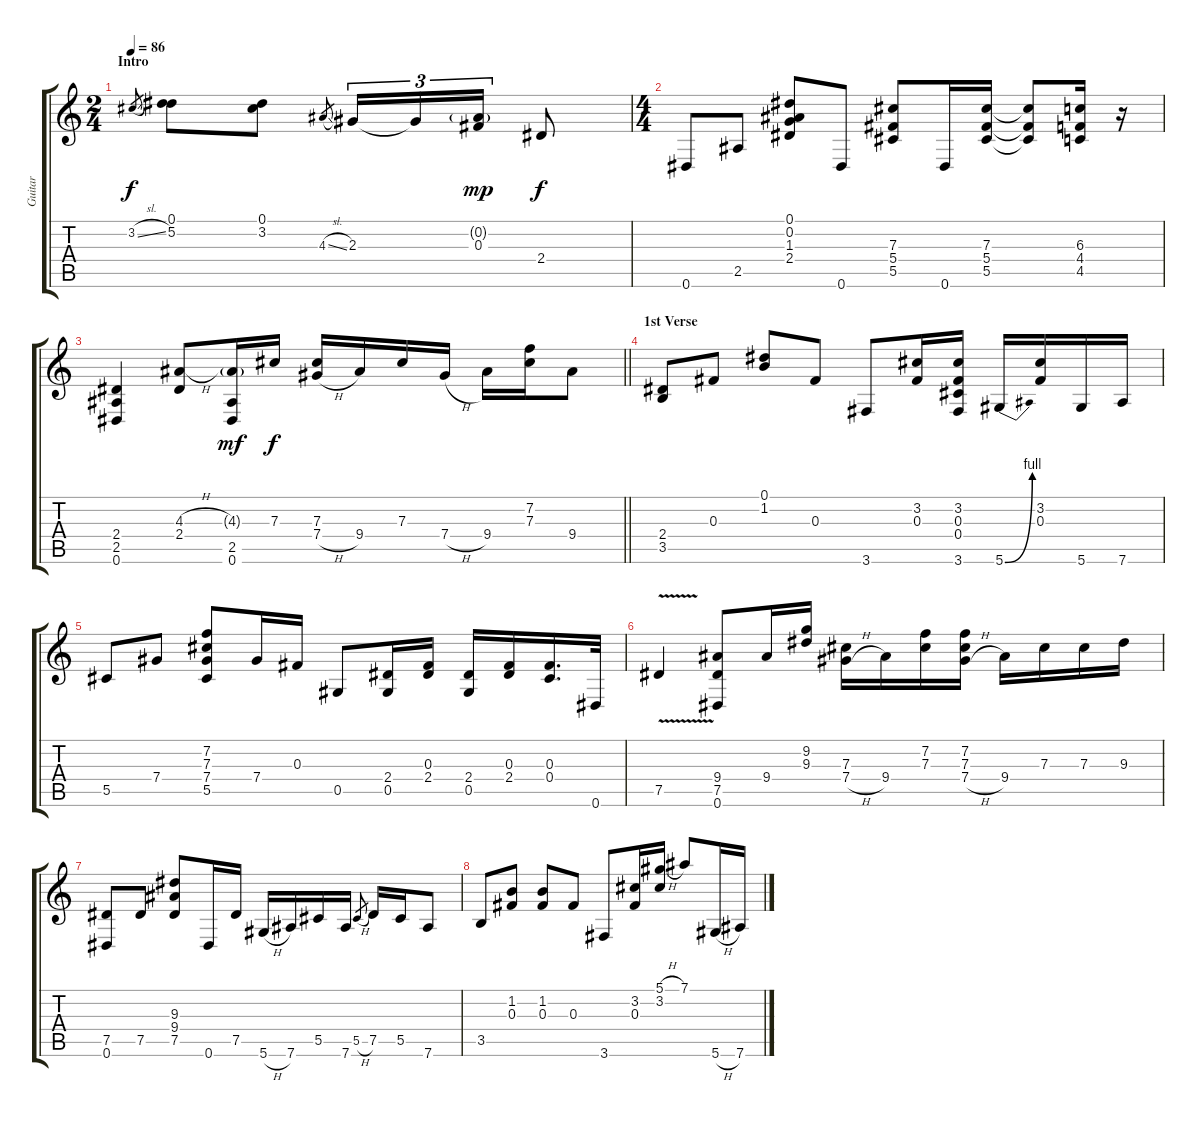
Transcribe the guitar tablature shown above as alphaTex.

\track ("Guitar" "Guitar") {instrument overdrivenguitar}
\staff {score tabs}
\tuning (Eb4 Bb3 Gb3 Db3 Ab2 Eb2) {hide}
\ts (2 4)
\section ("" "Intro")
\tempo 86
\clef g2
\ks c
3.2{sl}.8{gr dy f instrument overdrivenguitar} (0.1 5.2).8 (0.1 3.2).8 4.3{sl}.8{gr} 2.3.16{tu (3 2)} 2.3{t}.16{tu (3 2)} (0.2{g} 0.3).16{tu (3 2) dy mp} 2.4.8{dy f} |
\ts (4 4)
0.6.8 2.5.8 (0.1 0.2 1.3 2.4).8 0.6.8 (7.3 5.4 5.5).8 0.6.16 (7.3 5.4 5.5).16 (7.3{t} 5.4{t} 5.5{t}).8 (6.3 4.4 4.5).16 r.16 |
\barLineRight lightlight
(2.4 2.5 0.6).4 (4.3{h} 2.4).8 (4.3{g} 2.5 0.6).16{dy mf} 7.3.16{dy f} (7.3 7.4{h}).16 9.4.16 7.3.16 7.4{h}.16 9.4.16 (7.2 7.3).16 9.4.8 |
\section ("" "1st Verse")
(2.4 3.5).8 0.3.8 (0.1 1.2).8 0.3.8 3.6.8 (3.2 0.3).16 (3.2 0.3 0.4 3.6).16 5.6{be (bend 0 0 60 4)}.16 (3.2 0.3).16 5.6.16 7.6.16 |
5.5.8 7.4.8 (7.2 7.3 7.4 5.5).8 7.4.16 0.3.16 0.5.8 (2.4 0.5).16 (0.3 2.4).16 (2.4 0.5).16 (0.3 2.4).16 (0.3 0.4).16{d} 0.6.32 |
7.5{v}.4 (9.4 7.5 0.6).8 9.4.16 (9.2 9.3).16 (7.3 7.4{h}).16 9.4.16 (7.2 7.3).16 (7.2 7.3 7.4{h}).16 9.4.16 7.3.16 7.3.16 9.3.16 |
(7.5 0.6).8 7.5.8 (9.3 9.4 7.5).8 0.6.16 7.5.16 5.6{h}.16 7.6.16 5.5.16 7.6.16 5.5{h}.8{gr} 7.5.16 5.5.16 7.6.8 |
3.5.8 (1.2 0.3).8 (1.2 0.3).8 0.3.8 3.6.8 (3.2 0.3).16 (5.1{h} 3.2).16 7.1.8 5.6{h}.16 7.6.16
